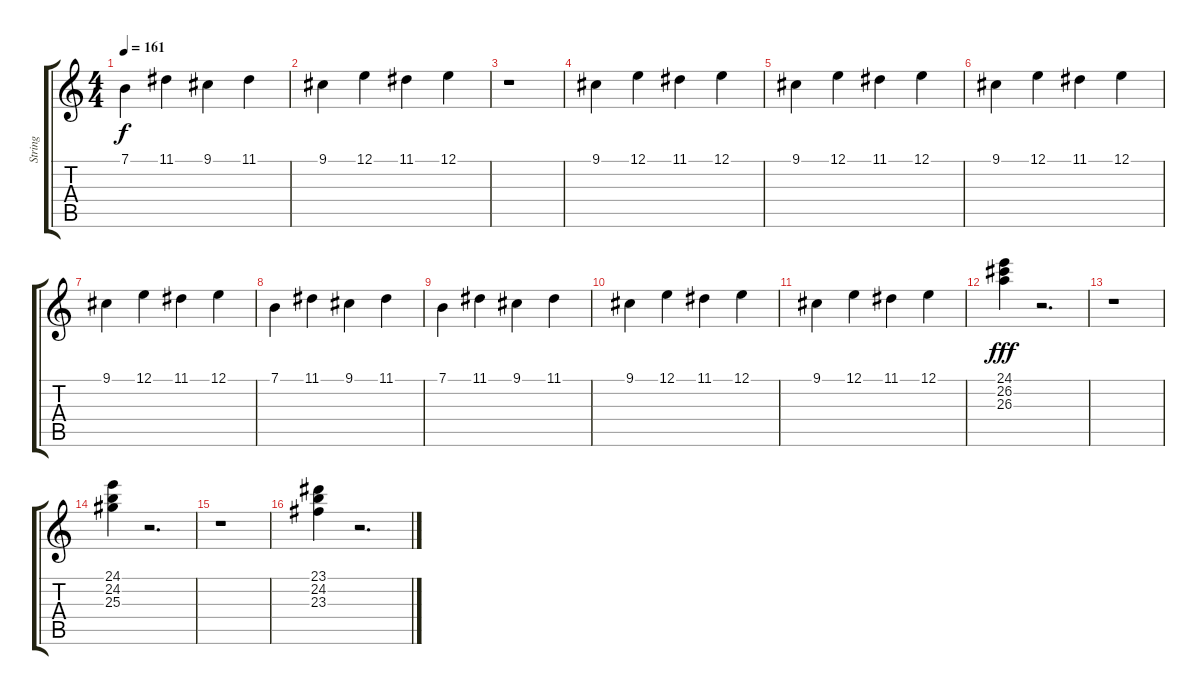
\track ("String" "String") {instrument stringensemble2}
\staff {score tabs}
\tuning (E4 B3 G3 D3 A2 E2) {hide}
\ts (4 4)
\tempo 161
\clef g2
\ks c
7.1.4{dy f} 11.1.4 9.1.4 11.1.4 |
9.1.4 12.1.4 11.1.4 12.1.4 |
r.1 |
9.1.4 12.1.4 11.1.4 12.1.4 |
9.1.4 12.1.4 11.1.4 12.1.4 |
9.1.4 12.1.4 11.1.4 12.1.4 |
9.1.4 12.1.4 11.1.4 12.1.4 |
7.1.4 11.1.4 9.1.4 11.1.4 |
7.1.4 11.1.4 9.1.4 11.1.4 |
9.1.4 12.1.4 11.1.4 12.1.4 |
9.1.4 12.1.4 11.1.4 12.1.4 |
(24.1 26.2 26.3).4{dy fff} r.2{d} |
r.1 |
(24.1 24.2 25.3).4 r.2{d} |
r.1 |
(23.1 24.2 23.3).4 r.2{d}
